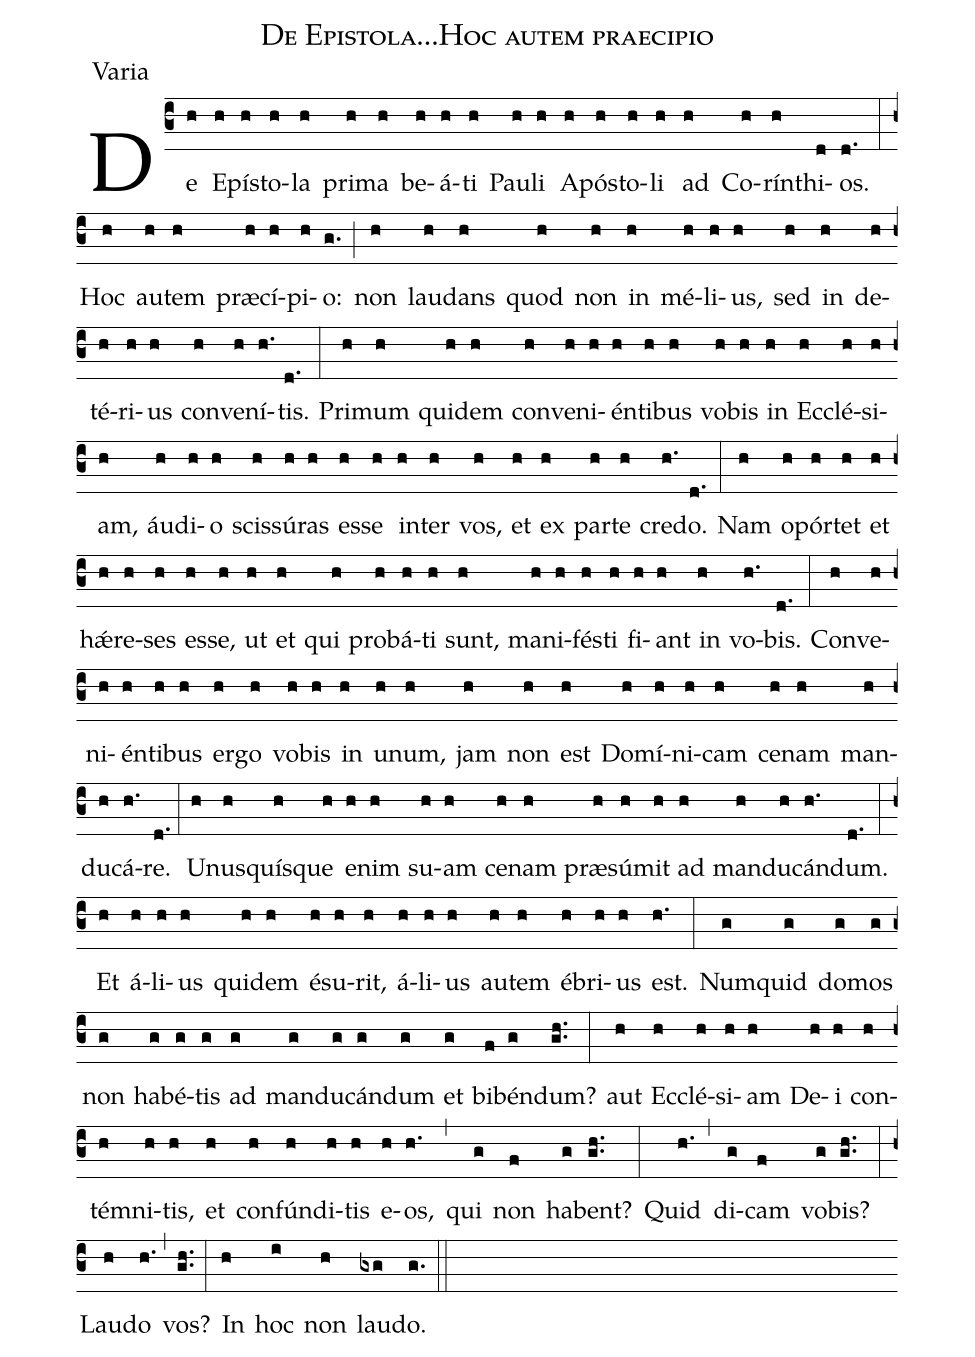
name:De Epistola...Hoc autem praecipio;
office-part:Varia;
%%
(c3) De(h) E(h)pís(h)to(h)la(h) pri(h)ma(h) be(h)á(h)ti(h) Pau(h)li(h) A(h)pós(h)to(h)li(h) ad(h) Co(h)rín(h)thi(d)os.(d.) (:) Hoc(h) au(h)tem(h) præ(h)cí(h)pi(h)o:(g.) (;) non(h) lau(h)dans(h) quod(h) non(h) in(h) mé(h)li(h)us,(h) sed(h) in(h) de(h)té(h)ri(h)us(h) con(h)ve(h)ní(h.)tis.(d.) (:) Pri(h)mum(h) qui(h)dem(h) con(h)ve(h)ni(h)én(h)ti(h)bus(h) vo(h)bis(h) in(h) Ec(h)clé(h)si(h)am,(h) áu(h)di(h)o(h) scis(h)sú(h)ras(h) es(h)se(h) in(h)ter(h) vos,(h) et(h) ex(h) par(h)te(h) cre(h.)do.(d.) (:) Nam(h) o(h)pór(h)tet(h) et(h) hǽ(h)re(h)ses(h) es(h)se,(h) ut(h) et(h) qui(h) pro(h)bá(h)ti(h) sunt,(h) ma(h)ni(h)fés(h)ti(h) fi(h)ant(h) in(h) vo(h.)bis.(d.) (:) Con(h)ve(h)ni(h)én(h)ti(h)bus(h) er(h)go(h) vo(h)bis(h) in(h) u(h)num,(h) jam(h) non(h) est(h) Do(h)mí(h)ni(h)cam(h) ce(h)nam(h) man(h)du(h)cá(h.)re.(d.) (:) U(h)nus(h)quís(h)que(h) e(h)nim(h) su(h)am(h) ce(h)nam(h) præ(h)sú(h)mit(h) ad(h) man(h)du(h)cán(h.)dum.(d.) (:) Et(h) á(h)li(h)us(h) qui(h)dem(h) é(h)su(h)rit,(h) á(h)li(h)us(h) au(h)tem(h) é(h)bri(h)us(h) est.(h.) (:) Num(g)quid(g) do(g)mos(g) non(g) ha(g)bé(g)tis(g) ad(g) man(g)du(g)cán(g)dum(g) et(g) bi(f)bén(g)dum?(gh..) (:) aut(h) Ec(h)clé(h)si(h)am(h) De(h)i(h) con(h)tém(h)ni(h)tis,(h) et(h) con(h)fún(h)di(h)tis(h) e(h)os,(h.) (,) qui(g) non(f) ha(g)bent?(gh..) (:) Quid(h.) (,) di(g)cam(f) vo(g)bis?(gh..) (:) Lau(h)do(h.) (,) vos?(gh..) (:) In(h) hoc(i) non(h) lau(gxg)do.(g.) (::)
